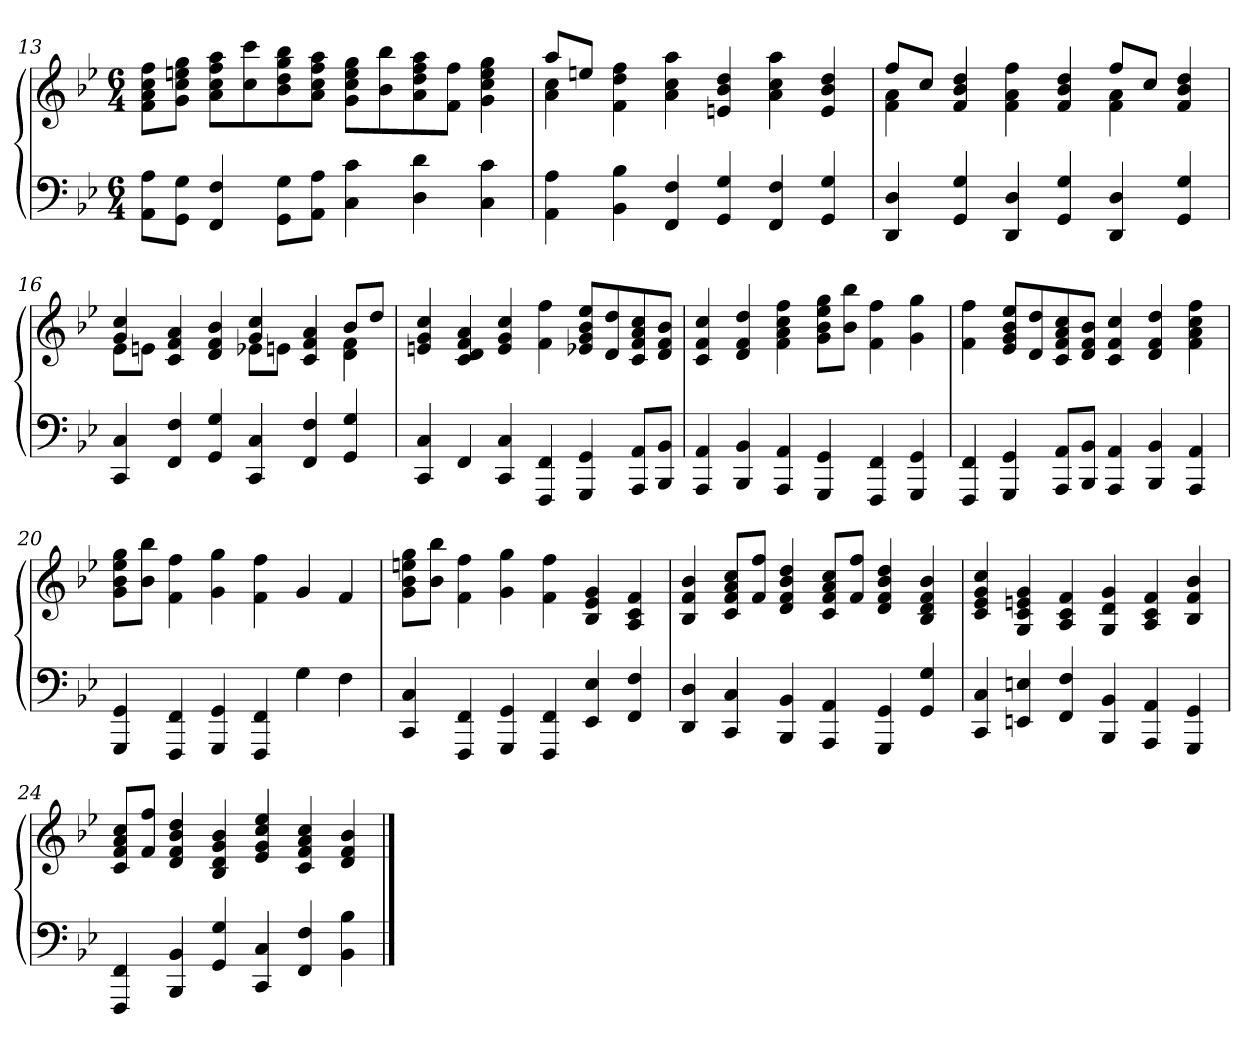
**kern	**kern
*part1	*part1
*staff2	*staff1
*clefF4	*clefG2
*k[b-e-]	*k[b-e-]
*B-:	*B-:
*M6/4	*M6/4
=13	=13
8AA\ 8A\L	8f\ 8a\ 8cc\ 8ff\L
8GG\ 8G\J	8g\ 8cc\ 8een\ 8gg\J
4FF/ 4F/	8a\ 8cc\ 8ff\ 8aa\L
.	8cc\ 8ccc\
8GG\ 8G\L	8b-\ 8dd\ 8gg\ 8bb-\
8AA\ 8A\J	8a\ 8cc\ 8ff\ 8aa\J
4C\ 4c\	8g\ 8cc\ 8ee\ 8gg\L
.	8b-\ 8bb-\
4D\ 4d\	8a\ 8dd\ 8ff\ 8aa\
.	8f\ 8ff\J
4C\ 4c\	4g\ 4cc\ 4ee\ 4gg\
=14	=14
*	*^
4AA\ 4A\	4a\ 4cc\	8aa/L
.	.	8een/J
4BB-\ 4B-\	4f\ 4dd\ 4ff\	1ryy
4FF/ 4F/	4a\ 4cc\ 4aa\	.
4GG/ 4G/	4en/ 4b-/ 4dd/	.
4FF/ 4F/	4a\ 4cc\ 4aa\	.
4GG/ 4G/	4e/ 4b-/ 4dd/	4ryy
=15	=15	=15
4DD/ 4D/	4f\ 4a\	8ff/L
.	.	8cc/J
4GG/ 4G/	4f/ 4b-/ 4dd/	2.ryy
4DD/ 4D/	4f\ 4a\ 4ff\	.
4GG/ 4G/	4f/ 4b-/ 4dd/	.
4DD/ 4D/	4f\ 4a\	8ff/L
.	.	8cc/J
4GG/ 4G/	4f/ 4b-/ 4dd/	4ryy
=16	=16	=16
4CC/ 4C/	4g/ 4cc/	8e-\L
.	.	8en\J
4FF/ 4F/	4c/ 4f/ 4a/	2ryy
4GG/ 4G/	4d/ 4f/ 4b-/	.
4CC/ 4C/	4g/ 4cc/	8e-X\L
.	.	8en\J
4FF/ 4F/	4c/ 4f/ 4a/	4ryy
4GG/ 4G/	4d\ 4f\	8b-/L
.	.	8dd/J
*	*v	*v
=17	=17
4CC/ 4C/	4en/ 4g/ 4cc/
4FF/	4c/ 4d/ 4f/ 4a/
4CC/ 4C/	4e/ 4g/ 4cc/
4FFF/ 4FF/	4f\ 4ff\
4GGG/ 4GG/	8e-X/ 8g/ 8b-/ 8ee-/L
.	8d/ 8dd/
8AAA/ 8AA/L	8c/ 8f/ 8a/ 8cc/
8BBB-/ 8BB-/J	8d/ 8f/ 8b-/J
=18	=18
4AAA/ 4AA/	4c/ 4f/ 4cc/
4BBB-/ 4BB-/	4d/ 4f/ 4dd/
4AAA/ 4AA/	4f\ 4a\ 4cc\ 4ff\
4GGG/ 4GG/	8g\ 8b-\ 8ee-\ 8gg\L
.	8b-\ 8bb-\J
4FFF/ 4FF/	4f\ 4ff\
4GGG/ 4GG/	4g\ 4gg\
=19	=19
4FFF/ 4FF/	4f\ 4ff\
4GGG/ 4GG/	8e-/ 8g/ 8b-/ 8ee-/L
.	8d/ 8dd/
8AAA/ 8AA/L	8c/ 8f/ 8a/ 8cc/
8BBB-/ 8BB-/J	8d/ 8f/ 8b-/J
4AAA/ 4AA/	4c/ 4f/ 4cc/
4BBB-/ 4BB-/	4d/ 4f/ 4dd/
4AAA/ 4AA/	4f\ 4a\ 4cc\ 4ff\
=20	=20
4GGG/ 4GG/	8g\ 8b-\ 8ee-\ 8gg\L
.	8b-\ 8bb-\J
4FFF/ 4FF/	4f\ 4ff\
4GGG/ 4GG/	4g\ 4gg\
4FFF/ 4FF/	4f\ 4ff\
4G\	4g/
4F\	4f/
=21	=21
4CC/ 4C/	8g\ 8b-\ 8een\ 8gg\L
.	8b-\ 8bb-\J
4FFF/ 4FF/	4f\ 4ff\
4GGG/ 4GG/	4g\ 4gg\
4FFF/ 4FF/	4f\ 4ff\
4EE-/ 4E-/	4B-/ 4e-/ 4g/
4FF/ 4F/	4A/ 4c/ 4f/
=22	=22
4DD/ 4D/	4B-/ 4f/ 4b-/
4CC/ 4C/	8c/ 8f/ 8a/ 8cc/L
.	8f/ 8ff/J
4BBB-/ 4BB-/	4d/ 4f/ 4b-/ 4dd/
4AAA/ 4AA/	8c/ 8f/ 8a/ 8cc/L
.	8f/ 8ff/J
4GGG/ 4GG/	4d/ 4f/ 4b-/ 4dd/
4GG/ 4G/	4B-/ 4d/ 4f/ 4b-/
=23	=23
4CC/ 4C/	4c/ 4e-/ 4g/ 4cc/
4EEn/ 4En/	4G/ 4c/ 4en/ 4g/
4FF/ 4F/	4A/ 4c/ 4f/
4BBB-/ 4BB-/	4G/ 4d/ 4g/
4AAA/ 4AA/	4A/ 4c/ 4f/
4GGG/ 4GG/	4B-/ 4f/ 4b-/
=24	=24
4FFF/ 4FF/	8c/ 8f/ 8a/ 8cc/L
.	8f/ 8ff/J
4BBB-/ 4BB-/	4d/ 4f/ 4b-/ 4dd/
4GG/ 4G/	4B-/ 4d/ 4g/ 4b-/
4CC/ 4C/	4e-/ 4g/ 4cc/ 4ee-/
4FF/ 4F/	4c/ 4f/ 4a/ 4cc/
4BB-\ 4B-\	4d/ 4f/ 4b-/
==	==
*-	*-
